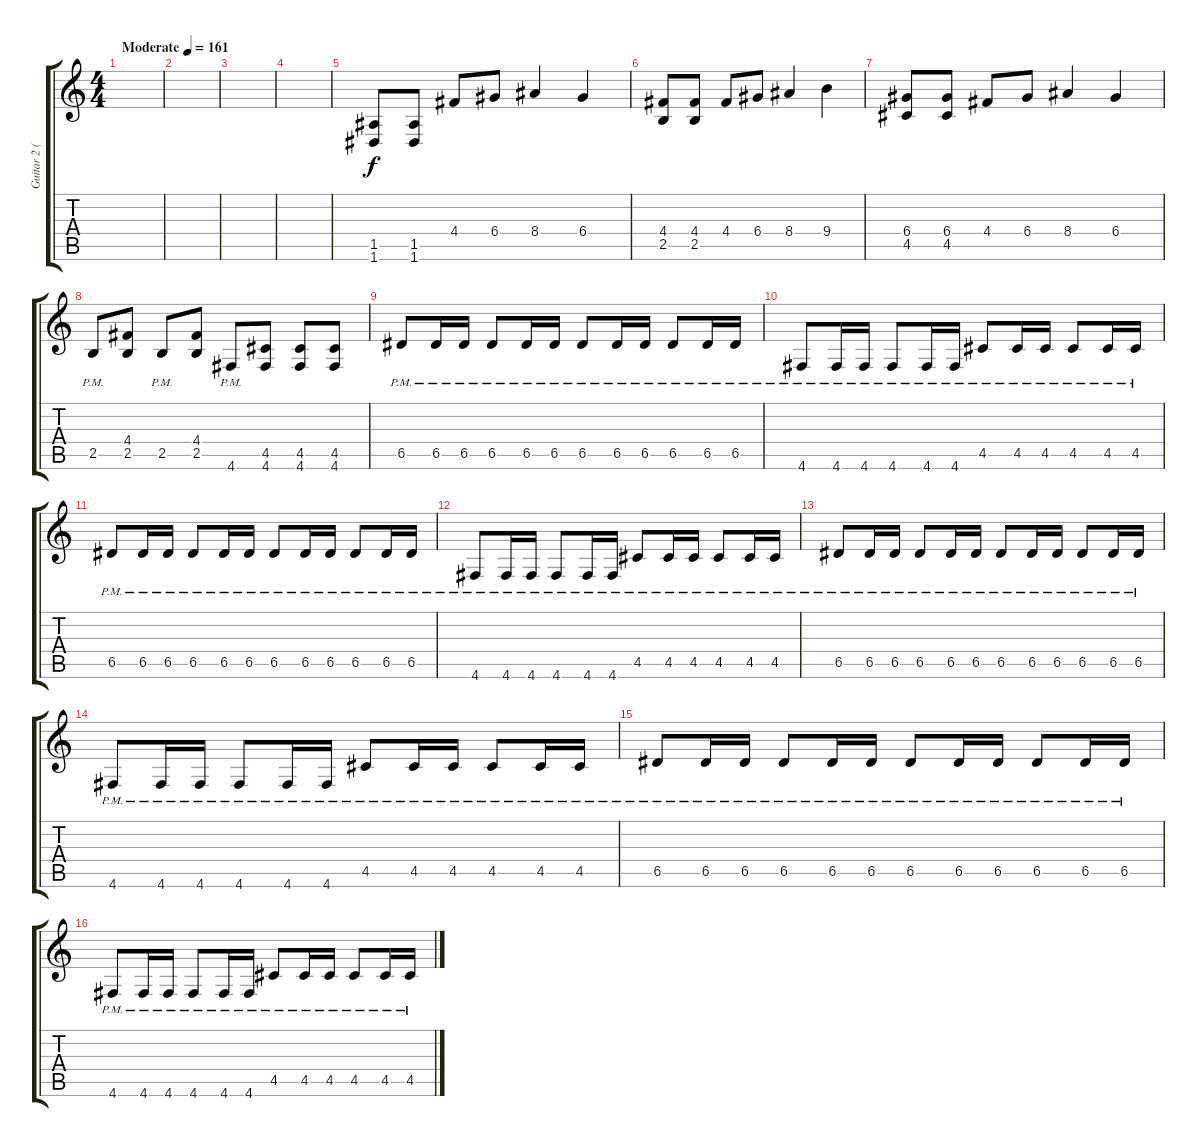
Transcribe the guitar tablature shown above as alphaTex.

\track ("Guitar 2 (Rhythm)" "Guitar 2 (") {instrument overdrivenguitar}
\staff {score tabs}
\tuning (E4 B3 G3 D3 A2 D2) {hide}
\ts (4 4)
\tempo (161 "Moderate")
\clef g2
\ks c
|
|
|
|
(1.5 1.6).8 (1.5 1.6).8 4.4.8 6.4.8 8.4.4 6.4.4 |
(4.4 2.5).8 (4.4 2.5).8 4.4.8 6.4.8 8.4.4 9.4.4 |
(6.4 4.5).8 (6.4 4.5).8 4.4.8 6.4.8 8.4.4 6.4.4 |
2.5{pm}.8 (4.4 2.5).8 2.5{pm}.8 (4.4 2.5).8 4.6{pm}.8 (4.5 4.6).8 (4.5 4.6).8 (4.5 4.6).8 |
6.5{pm}.8 6.5{pm}.16 6.5{pm}.16 6.5{pm}.8 6.5{pm}.16 6.5{pm}.16 6.5{pm}.8 6.5{pm}.16 6.5{pm}.16 6.5{pm}.8 6.5{pm}.16 6.5{pm}.16 |
4.6{pm}.8 4.6{pm}.16 4.6{pm}.16 4.6{pm}.8 4.6{pm}.16 4.6{pm}.16 4.5{pm}.8 4.5{pm}.16 4.5{pm}.16 4.5{pm}.8 4.5{pm}.16 4.5{pm}.16 |
6.5{pm}.8 6.5{pm}.16 6.5{pm}.16 6.5{pm}.8 6.5{pm}.16 6.5{pm}.16 6.5{pm}.8 6.5{pm}.16 6.5{pm}.16 6.5{pm}.8 6.5{pm}.16 6.5{pm}.16 |
4.6{pm}.8 4.6{pm}.16 4.6{pm}.16 4.6{pm}.8 4.6{pm}.16 4.6{pm}.16 4.5{pm}.8 4.5{pm}.16 4.5{pm}.16 4.5{pm}.8 4.5{pm}.16 4.5{pm}.16 |
6.5{pm}.8 6.5{pm}.16 6.5{pm}.16 6.5{pm}.8 6.5{pm}.16 6.5{pm}.16 6.5{pm}.8 6.5{pm}.16 6.5{pm}.16 6.5{pm}.8 6.5{pm}.16 6.5{pm}.16 |
4.6{pm}.8 4.6{pm}.16 4.6{pm}.16 4.6{pm}.8 4.6{pm}.16 4.6{pm}.16 4.5{pm}.8 4.5{pm}.16 4.5{pm}.16 4.5{pm}.8 4.5{pm}.16 4.5{pm}.16 |
6.5{pm}.8 6.5{pm}.16 6.5{pm}.16 6.5{pm}.8 6.5{pm}.16 6.5{pm}.16 6.5{pm}.8 6.5{pm}.16 6.5{pm}.16 6.5{pm}.8 6.5{pm}.16 6.5{pm}.16 |
4.6{pm}.8 4.6{pm}.16 4.6{pm}.16 4.6{pm}.8 4.6{pm}.16 4.6{pm}.16 4.5{pm}.8 4.5{pm}.16 4.5{pm}.16 4.5{pm}.8 4.5{pm}.16 4.5{pm}.16
